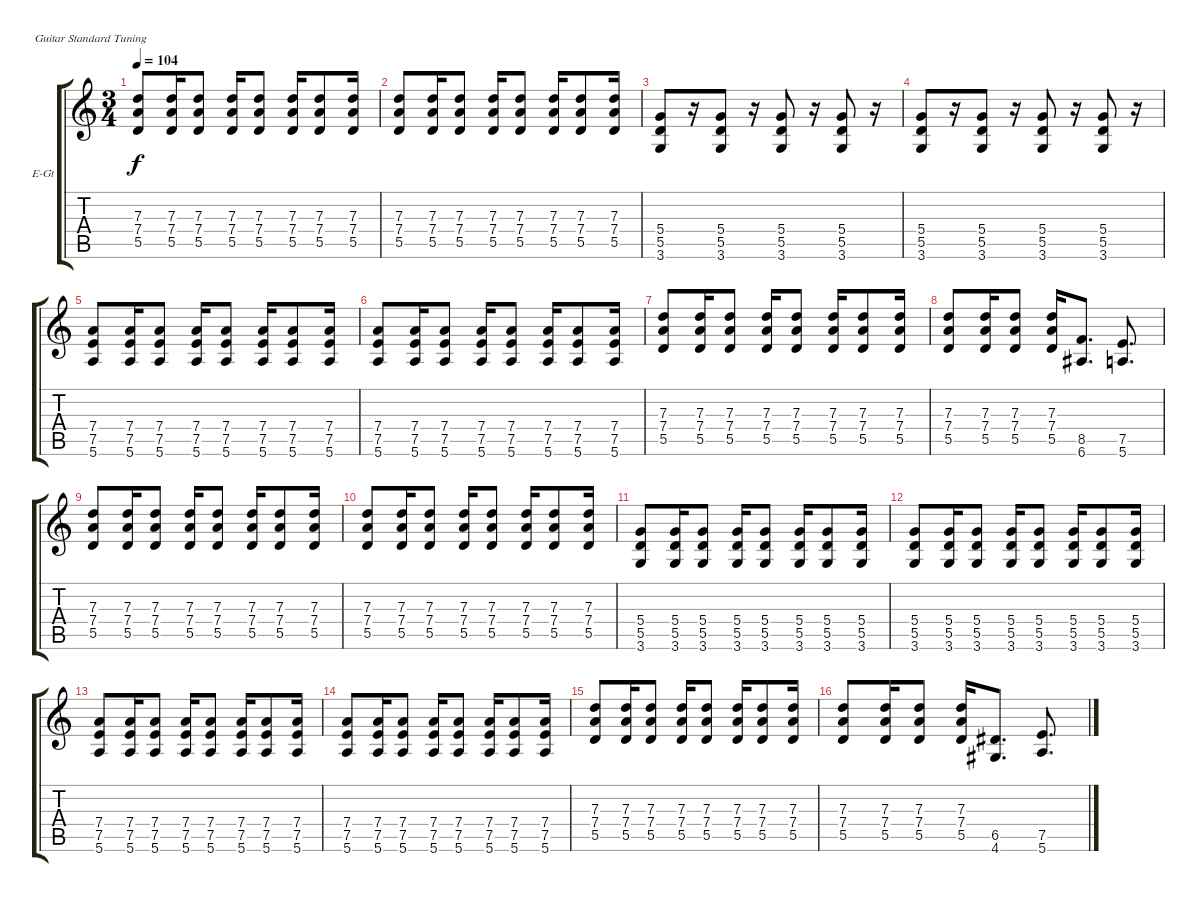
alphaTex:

\bracketExtendMode groupsimilarinstruments
\firstSystemTrackNameOrientation horizontal
\otherSystemsTrackNameOrientation horizontal
\track ("Electric Guitar 2" "E-Gt") {instrument distortionguitar}
\staff {score tabs}
\tuning (E4 B3 G3 D3 A2 E2)
\ts (3 4)
\tempo 104
\clef g2
\ks c
(5.5 7.4 7.3).8{dy f} (5.5 7.4 7.3).16 (7.3 7.4 5.5).8 (5.5 7.4 7.3).16 (5.5 7.4 7.3).8 (5.5 7.4 7.3).16 (7.3 7.4 5.5).8 (5.5 7.4 7.3).16 |
(5.5 7.4 7.3).8 (5.5 7.4 7.3).16 (7.3 7.4 5.5).8 (5.5 7.4 7.3).16 (5.5 7.4 7.3).8 (5.5 7.4 7.3).16 (7.3 7.4 5.5).8 (5.5 7.4 7.3).16 |
(5.5 3.6 5.4).8 r.16 (5.5 3.6 5.4).8 r.16 (5.5 3.6 5.4).8 r.16 (5.5 3.6 5.4).8 r.16 |
(5.5 3.6 5.4).8 r.16 (5.5 3.6 5.4).8 r.16 (5.5 3.6 5.4).8 r.16 (5.5 3.6 5.4).8 r.16 |
(5.6 7.5 7.4).8 (5.6 7.5 7.4).16 (5.6 7.5 7.4).8 (5.6 7.5 7.4).16 (5.6 7.5 7.4).8 (5.6 7.5 7.4).16 (5.6 7.5 7.4).8 (5.6 7.5 7.4).16 |
(5.6 7.5 7.4).8 (5.6 7.5 7.4).16 (5.6 7.5 7.4).8 (5.6 7.5 7.4).16 (5.6 7.5 7.4).8 (5.6 7.5 7.4).16 (5.6 7.5 7.4).8 (5.6 7.5 7.4).16 |
(5.5 7.4 7.3).8 (5.5 7.4 7.3).16 (7.3 7.4 5.5).8 (5.5 7.4 7.3).16 (5.5 7.4 7.3).8 (5.5 7.4 7.3).16 (7.3 7.4 5.5).8 (5.5 7.4 7.3).16 |
(5.5 7.4 7.3).8 (5.5 7.4 7.3).16 (7.3 7.4 5.5).8 (5.5 7.4 7.3).16 (6.6 8.5).8{d} (5.6 7.5).8{d} |
(5.5 7.4 7.3).8 (5.5 7.4 7.3).16 (7.3 7.4 5.5).8 (5.5 7.4 7.3).16 (5.5 7.4 7.3).8 (5.5 7.4 7.3).16 (7.3 7.4 5.5).8 (5.5 7.4 7.3).16 |
(5.5 7.4 7.3).8 (5.5 7.4 7.3).16 (7.3 7.4 5.5).8 (5.5 7.4 7.3).16 (5.5 7.4 7.3).8 (5.5 7.4 7.3).16 (7.3 7.4 5.5).8 (5.5 7.4 7.3).16 |
(5.5 3.6 5.4).8 (5.5 3.6 5.4).16 (5.5 3.6 5.4).8 (5.5 3.6 5.4).16 (5.5 3.6 5.4).8 (5.5 3.6 5.4).16 (5.5 3.6 5.4).8 (5.5 3.6 5.4).16 |
(5.5 3.6 5.4).8 (5.5 3.6 5.4).16 (5.5 3.6 5.4).8 (5.5 3.6 5.4).16 (5.5 3.6 5.4).8 (5.5 3.6 5.4).16 (5.5 3.6 5.4).8 (5.5 3.6 5.4).16 |
(5.6 7.5 7.4).8 (5.6 7.5 7.4).16 (5.6 7.5 7.4).8 (5.6 7.5 7.4).16 (5.6 7.5 7.4).8 (5.6 7.5 7.4).16 (5.6 7.5 7.4).8 (5.6 7.5 7.4).16 |
(5.6 7.5 7.4).8 (5.6 7.5 7.4).16 (5.6 7.5 7.4).8 (5.6 7.5 7.4).16 (5.6 7.5 7.4).8 (5.6 7.5 7.4).16 (5.6 7.5 7.4).8 (5.6 7.5 7.4).16 |
(5.5 7.4 7.3).8 (5.5 7.4 7.3).16 (7.3 7.4 5.5).8 (5.5 7.4 7.3).16 (5.5 7.4 7.3).8 (5.5 7.4 7.3).16 (7.3 7.4 5.5).8 (5.5 7.4 7.3).16 |
(5.5 7.4 7.3).8 (5.5 7.4 7.3).16 (7.3 7.4 5.5).8 (5.5 7.4 7.3).16 (4.6 6.5).8{d} (5.6 7.5).8{d}
